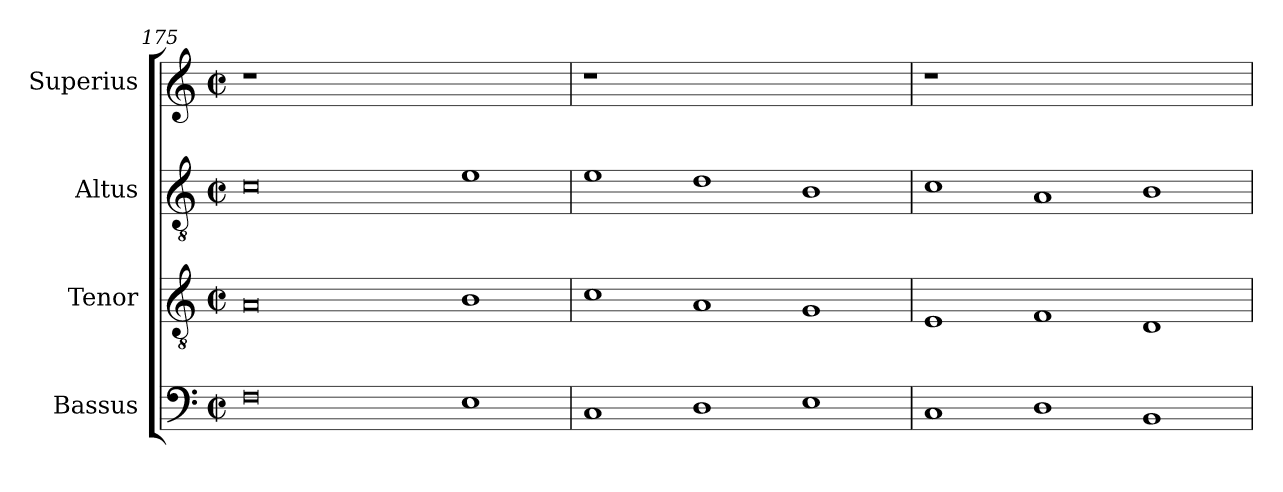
**kern	**kern	**kern	**kern
*part4	*part3	*part2	*part1
*staff4	*staff3	*staff2	*staff1
*I"Bassus	*I"Tenor	*I"Altus	*I"Superius
*I'B.	*I'T.	*I'A.	*I'S.
*clefF4	*clefGv2	*clefGv2	*clefG2
*	*ITrd7c12	*ITrd7c12	*
*k[]	*k[]	*k[]	*k[]
*C:	*C:	*C:	*C:
*M2/2	*M2/2	*M2/2	*M2/2
*met(c|)	*met(c|)	*met(c|)	*met(c|)
=175	=175	=175	=175
!	!	!	!LO:N:vis=1
0Fi	0AAi	0Ci	1r
.	.	.	0ryy
1Ei	1BBi	1Ei	.
=176	=176	=176	=176
!	!	!	!LO:N:vis=1
1Ci	1Ci	1Ei	1r
1Di	1AAi	1Di	0ryy
1Ei	1GGi	1BBi	.
!!LO:LB:g=z
=177	=177	=177	=177
!	!	!	!LO:N:vis=1
1Ci	1EEi	1Ci	1r
1Di	1FFi	1AAi	0ryy
1BBi	1DDi	1BBi	.
=	=	=	=
*-	*-	*-	*-
